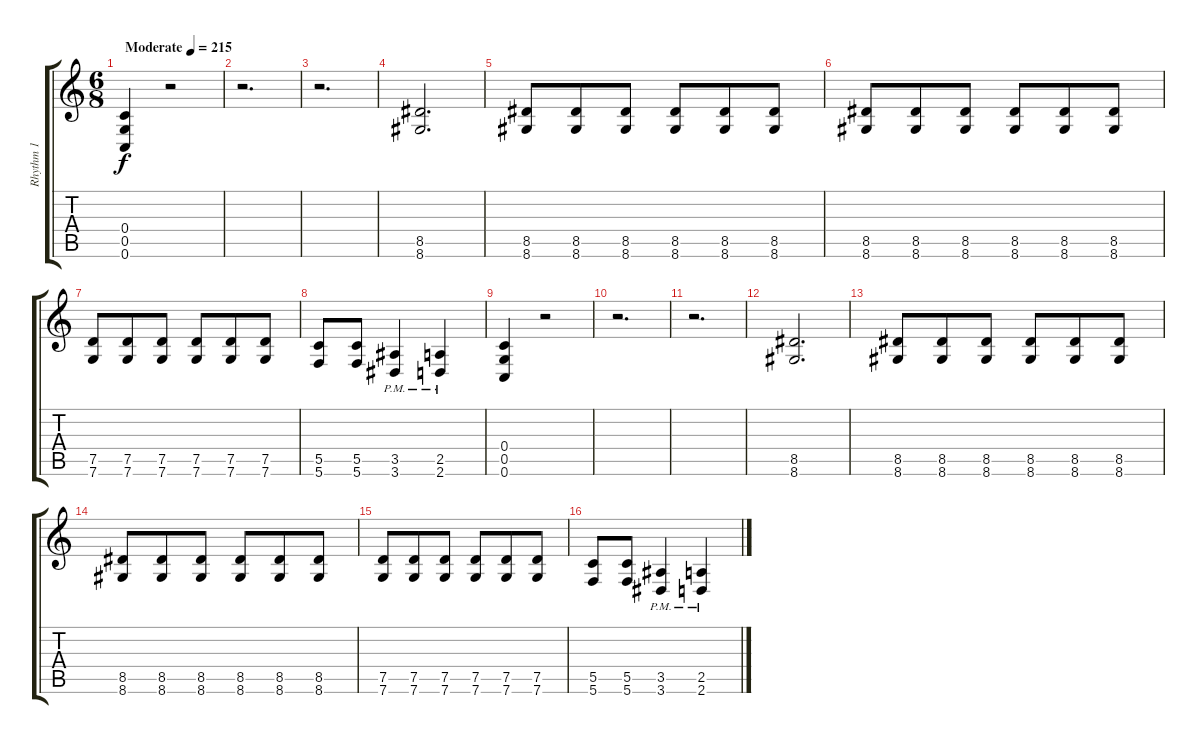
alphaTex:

\track ("Rhythm 1" "Rhythm 1") {instrument distortionguitar}
\staff {score tabs}
\tuning (D4 A3 F3 C3 G2 C2) {hide}
\ts (6 8)
\tempo (215 "Moderate")
\clef g2
\ks c
(0.4 0.5 0.6).4{dy f volume 7 instrument distortionguitar} r.2 |
r.2{d} |
r.2{d} |
(8.5 8.6).2{d} |
(8.5 8.6).8 (8.5 8.6).8 (8.5 8.6).8 (8.5 8.6).8 (8.5 8.6).8 (8.5 8.6).8 |
(8.5 8.6).8 (8.5 8.6).8 (8.5 8.6).8 (8.5 8.6).8 (8.5 8.6).8 (8.5 8.6).8 |
(7.5 7.6).8 (7.5 7.6).8 (7.5 7.6).8 (7.5 7.6).8 (7.5 7.6).8 (7.5 7.6).8 |
(5.5 5.6).8 (5.5 5.6).8 (3.5{pm} 3.6{pm}).4 (2.5{pm} 2.6{pm}).4 |
(0.4 0.5 0.6).4 r.2 |
r.2{d} |
r.2{d} |
(8.5 8.6).2{d} |
(8.5 8.6).8 (8.5 8.6).8 (8.5 8.6).8 (8.5 8.6).8 (8.5 8.6).8 (8.5 8.6).8 |
(8.5 8.6).8 (8.5 8.6).8 (8.5 8.6).8 (8.5 8.6).8 (8.5 8.6).8 (8.5 8.6).8 |
(7.5 7.6).8 (7.5 7.6).8 (7.5 7.6).8 (7.5 7.6).8 (7.5 7.6).8 (7.5 7.6).8 |
(5.5 5.6).8 (5.5 5.6).8 (3.5{pm} 3.6{pm}).4 (2.5{pm} 2.6{pm}).4
